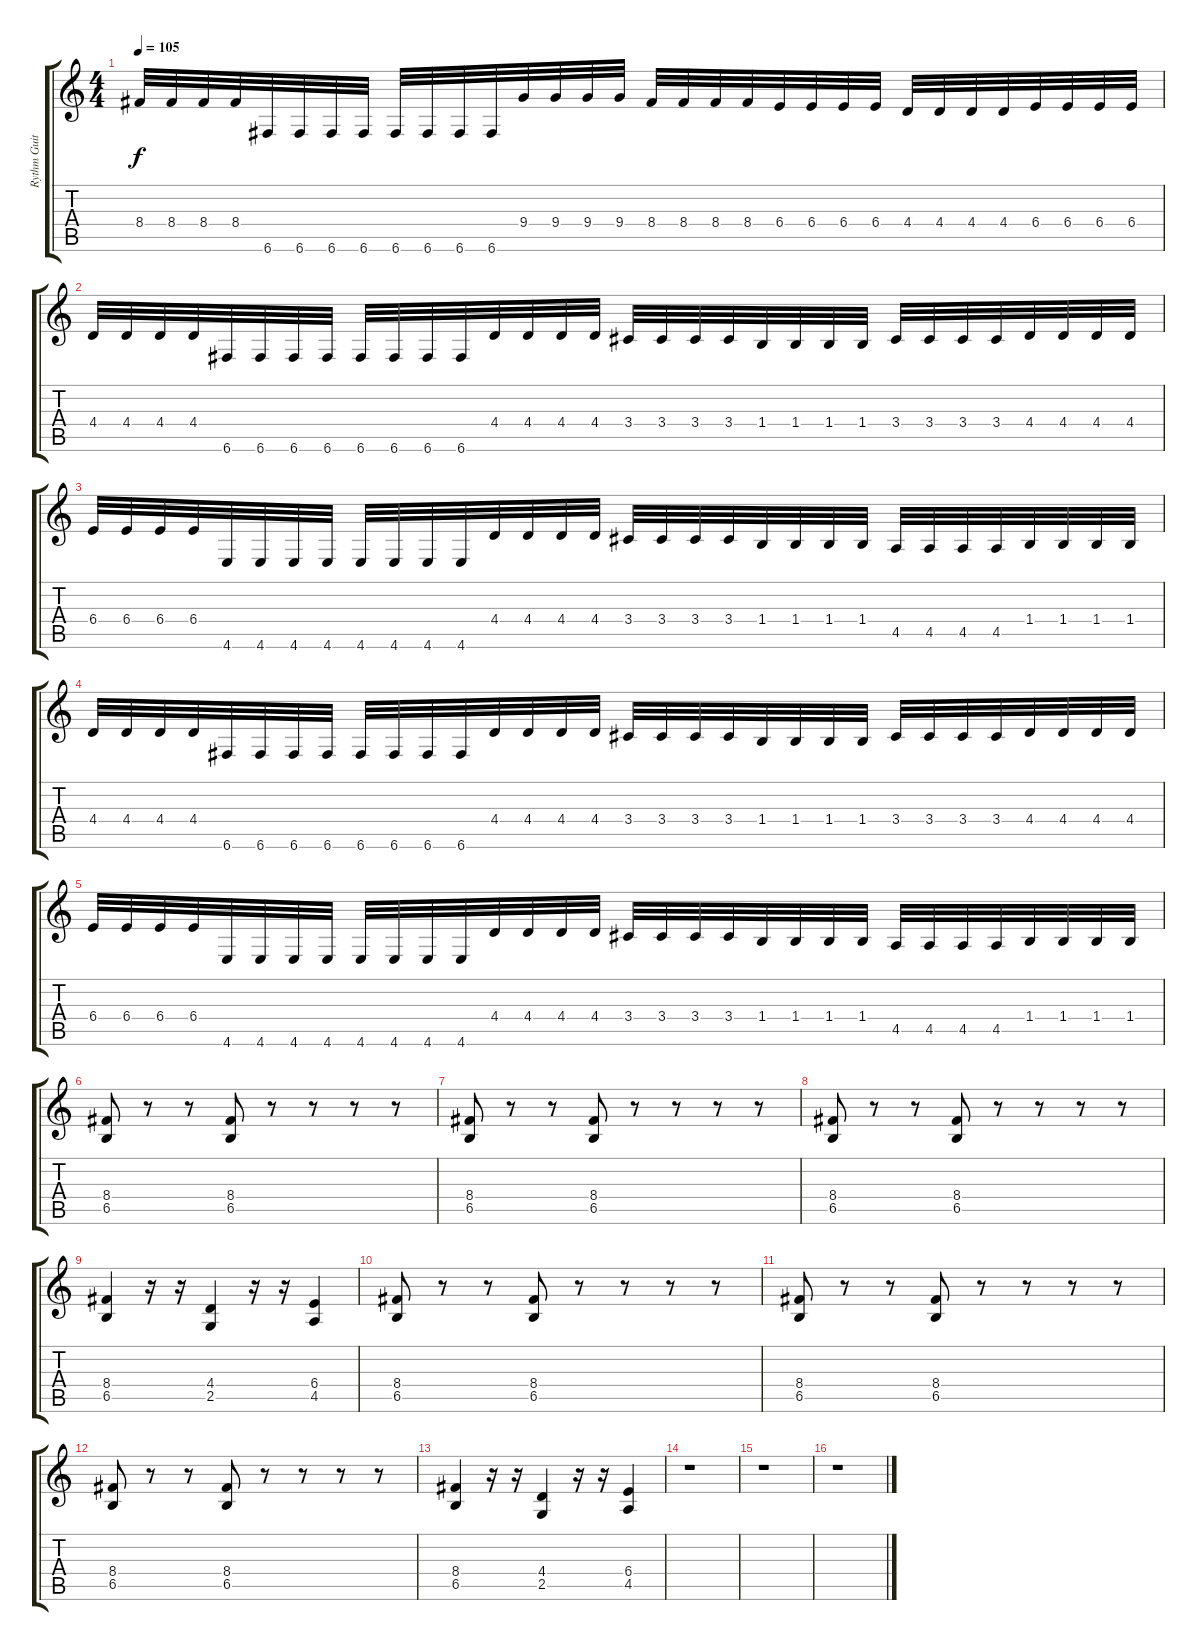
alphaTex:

\track ("Rythm Guitar" "Rythm Guit") {instrument distortionguitar}
\staff {score tabs}
\tuning (C4 G3 Eb3 Bb2 F2 C2) {hide}
\ts (4 4)
\tempo 105
\clef g2
\ks c
8.4.32{dy f} 8.4.32 8.4.32 8.4.32 6.6.32 6.6.32 6.6.32 6.6.32 6.6.32 6.6.32 6.6.32 6.6.32 9.4.32 9.4.32 9.4.32 9.4.32 8.4.32 8.4.32 8.4.32 8.4.32 6.4.32 6.4.32 6.4.32 6.4.32 4.4.32 4.4.32 4.4.32 4.4.32 6.4.32 6.4.32 6.4.32 6.4.32 |
4.4.32 4.4.32 4.4.32 4.4.32 6.6.32 6.6.32 6.6.32 6.6.32 6.6.32 6.6.32 6.6.32 6.6.32 4.4.32 4.4.32 4.4.32 4.4.32 3.4.32 3.4.32 3.4.32 3.4.32 1.4.32 1.4.32 1.4.32 1.4.32 3.4.32 3.4.32 3.4.32 3.4.32 4.4.32 4.4.32 4.4.32 4.4.32 |
6.4.32 6.4.32 6.4.32 6.4.32 4.6.32 4.6.32 4.6.32 4.6.32 4.6.32 4.6.32 4.6.32 4.6.32 4.4.32 4.4.32 4.4.32 4.4.32 3.4.32 3.4.32 3.4.32 3.4.32 1.4.32 1.4.32 1.4.32 1.4.32 4.5.32 4.5.32 4.5.32 4.5.32 1.4.32 1.4.32 1.4.32 1.4.32 |
4.4.32 4.4.32 4.4.32 4.4.32 6.6.32 6.6.32 6.6.32 6.6.32 6.6.32 6.6.32 6.6.32 6.6.32 4.4.32 4.4.32 4.4.32 4.4.32 3.4.32 3.4.32 3.4.32 3.4.32 1.4.32 1.4.32 1.4.32 1.4.32 3.4.32 3.4.32 3.4.32 3.4.32 4.4.32 4.4.32 4.4.32 4.4.32 |
6.4.32 6.4.32 6.4.32 6.4.32 4.6.32 4.6.32 4.6.32 4.6.32 4.6.32 4.6.32 4.6.32 4.6.32 4.4.32 4.4.32 4.4.32 4.4.32 3.4.32 3.4.32 3.4.32 3.4.32 1.4.32 1.4.32 1.4.32 1.4.32 4.5.32 4.5.32 4.5.32 4.5.32 1.4.32 1.4.32 1.4.32 1.4.32 |
(8.4 6.5).8 r.8 r.8 (8.4 6.5).8 r.8 r.8 r.8 r.8 |
(8.4 6.5).8 r.8 r.8 (8.4 6.5).8 r.8 r.8 r.8 r.8 |
(8.4 6.5).8 r.8 r.8 (8.4 6.5).8 r.8 r.8 r.8 r.8 |
(8.4 6.5).4 r.16 r.16 (4.4 2.5).4 r.16 r.16 (6.4 4.5).4 |
(8.4 6.5).8 r.8 r.8 (8.4 6.5).8 r.8 r.8 r.8 r.8 |
(8.4 6.5).8 r.8 r.8 (8.4 6.5).8 r.8 r.8 r.8 r.8 |
(8.4 6.5).8 r.8 r.8 (8.4 6.5).8 r.8 r.8 r.8 r.8 |
(8.4 6.5).4 r.16 r.16 (4.4 2.5).4 r.16 r.16 (6.4 4.5).4 |
r.1 |
r.1 |
r.1
